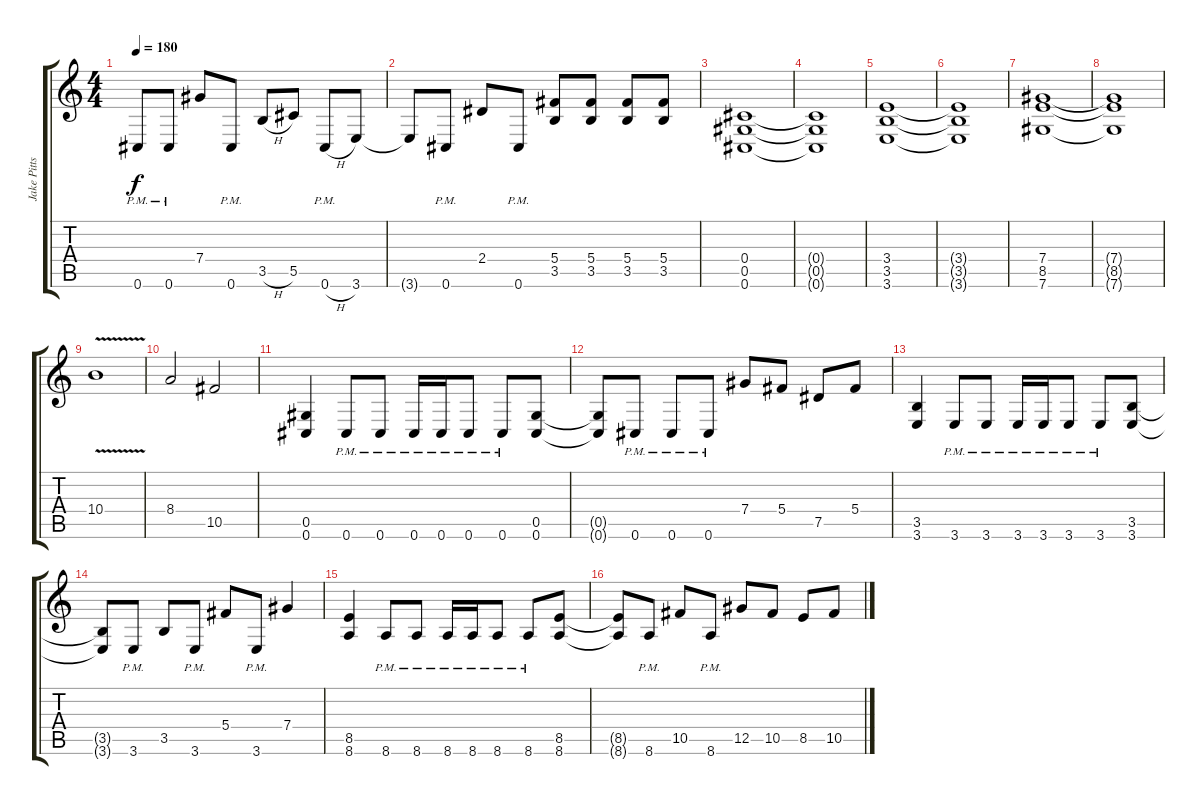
\track ("Jake Pitts" "Jake Pitts") {instrument distortionguitar}
\staff {score tabs}
\tuning (Eb4 Bb3 Gb3 Db3 Ab2 Db2) {hide}
\ts (4 4)
\tempo 180
\clef g2
\ks c
0.6{pm}.8{dy f} 0.6{pm}.8 7.4.8 0.6{pm}.8 3.5{h}.8 5.5.8 0.6{h pm}.8 3.6.8 |
3.6{t}.8 0.6{pm}.8 2.4.8 0.6{pm}.8 (5.4 3.5).8 (5.4 3.5).8 (5.4 3.5).8 (5.4 3.5).8 |
(0.4 0.5 0.6).1 |
(0.4{t} 0.5{t} 0.6{t}).1 |
(3.4 3.5 3.6).1 |
(3.4{t} 3.5{t} 3.6{t}).1 |
(7.4 8.5 7.6).1 |
(7.4{t} 8.5{t} 7.6{t}).1 |
10.4{v}.1 |
8.4.2 10.5.2 |
(0.5 0.6).4 0.6{pm}.8 0.6{pm}.8 0.6{pm}.16 0.6{pm}.16 0.6{pm}.8 0.6{pm}.8 (0.5 0.6).8 |
(0.5{t} 0.6{t}).8 0.6{pm}.8 0.6{pm}.8 0.6{pm}.8 7.4.8 5.4.8 7.5.8 5.4.8 |
(3.5 3.6).4 3.6{pm}.8 3.6{pm}.8 3.6{pm}.16 3.6{pm}.16 3.6{pm}.8 3.6{pm}.8 (3.5 3.6).8 |
(3.5{t} 3.6{t}).8 3.6{pm}.8 3.5.8 3.6{pm}.8 5.4.8 3.6{pm}.8 7.4.4 |
(8.5 8.6).4 8.6{pm}.8 8.6{pm}.8 8.6{pm}.16 8.6{pm}.16 8.6{pm}.8 8.6{pm}.8 (8.5 8.6).8 |
(8.5{t} 8.6{t}).8 8.6{pm}.8 10.5.8 8.6{pm}.8 12.5.8 10.5.8 8.5.8 10.5.8
